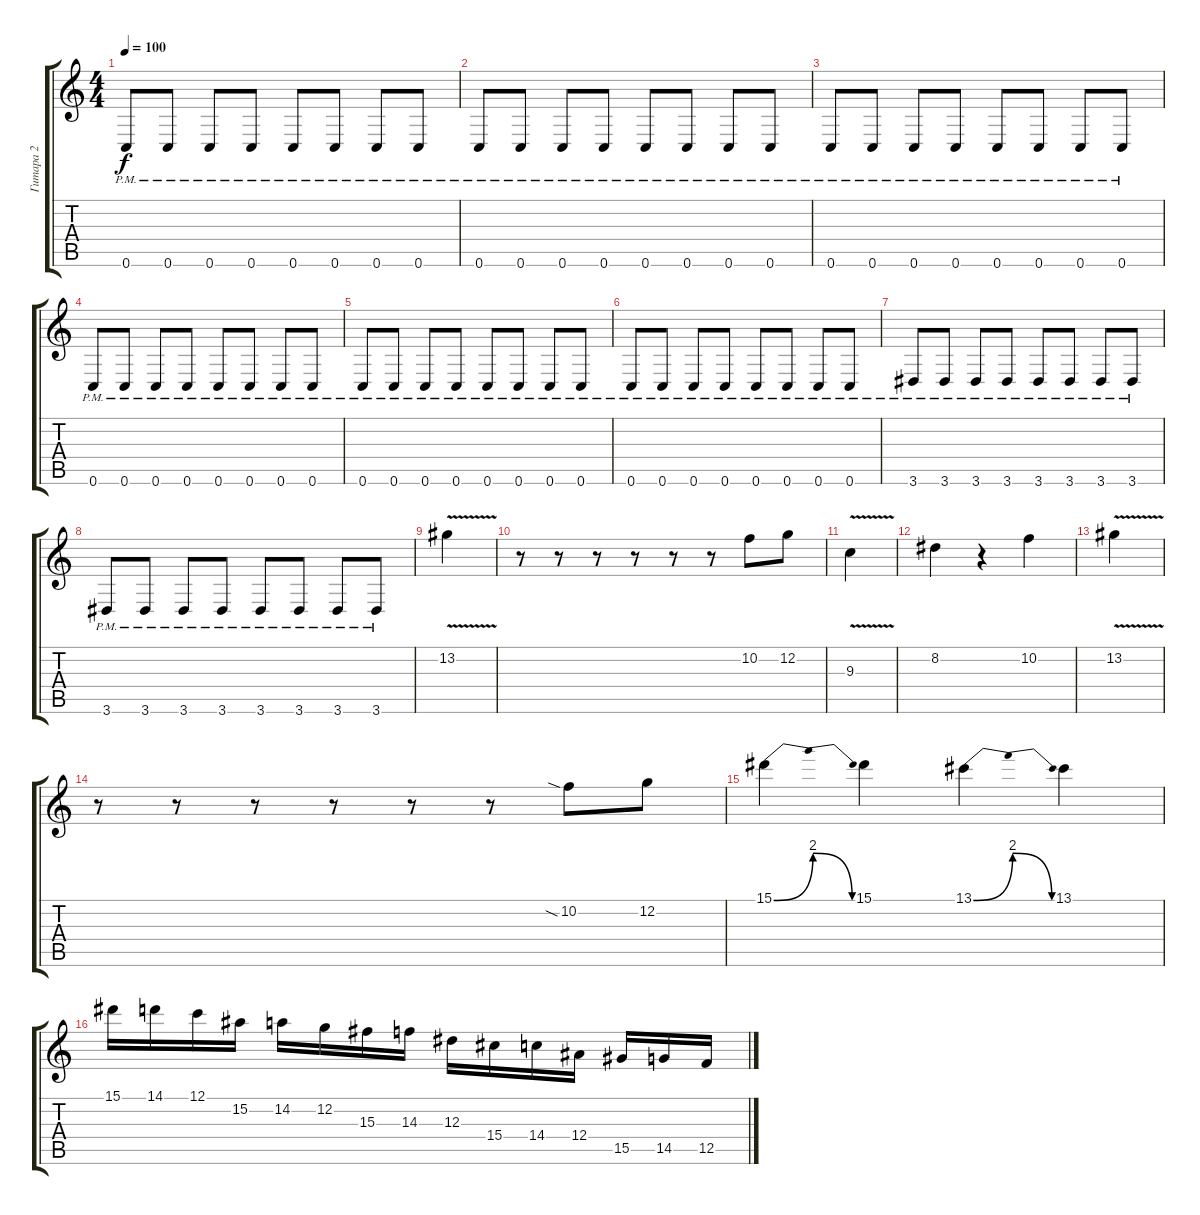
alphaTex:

\track ("Гитара 2" "Гитара 2") {instrument distortionguitar}
\staff {score tabs}
\tuning (C4 G3 Eb3 Bb2 F2 C2) {hide}
\ts (4 4)
\tempo 100
\clef g2
\ks c
0.6{pm}.8{dy f} 0.6{pm}.8 0.6{pm}.8 0.6{pm}.8 0.6{pm}.8 0.6{pm}.8 0.6{pm}.8 0.6{pm}.8 |
0.6{pm}.8 0.6{pm}.8 0.6{pm}.8 0.6{pm}.8 0.6{pm}.8 0.6{pm}.8 0.6{pm}.8 0.6{pm}.8 |
0.6{pm}.8 0.6{pm}.8 0.6{pm}.8 0.6{pm}.8 0.6{pm}.8 0.6{pm}.8 0.6{pm}.8 0.6{pm}.8 |
0.6{pm}.8 0.6{pm}.8 0.6{pm}.8 0.6{pm}.8 0.6{pm}.8 0.6{pm}.8 0.6{pm}.8 0.6{pm}.8 |
0.6{pm}.8 0.6{pm}.8 0.6{pm}.8 0.6{pm}.8 0.6{pm}.8 0.6{pm}.8 0.6{pm}.8 0.6{pm}.8 |
0.6{pm}.8 0.6{pm}.8 0.6{pm}.8 0.6{pm}.8 0.6{pm}.8 0.6{pm}.8 0.6{pm}.8 0.6{pm}.8 |
3.6{pm}.8 3.6{pm}.8 3.6{pm}.8 3.6{pm}.8 3.6{pm}.8 3.6{pm}.8 3.6{pm}.8 3.6{pm}.8 |
3.6{pm}.8 3.6{pm}.8 3.6{pm}.8 3.6{pm}.8 3.6{pm}.8 3.6{pm}.8 3.6{pm}.8 3.6{pm}.8 |
13.2{v}.4 |
r.8 r.8 r.8 r.8 r.8 r.8 10.2.8 12.2.8 |
9.3{v}.4 |
8.2.4 r.4 10.2.4 |
13.2{v}.4 |
r.8 r.8 r.8 r.8 r.8 r.8 10.2{sia}.8 12.2.8 |
15.1{be (bendrelease 0 0 30 8 30 8 60 0)}.4 15.1.4 13.1{be (bendrelease 0 0 30 8 30 8 60 0)}.4 13.1.4 |
15.1.16 14.1.16 12.1.16 15.2.16 14.2.16 12.2.16 15.3.16 14.3.16 12.3.16 15.4.16 14.4.16 12.4.16 15.5.16 14.5.16 12.5.16
